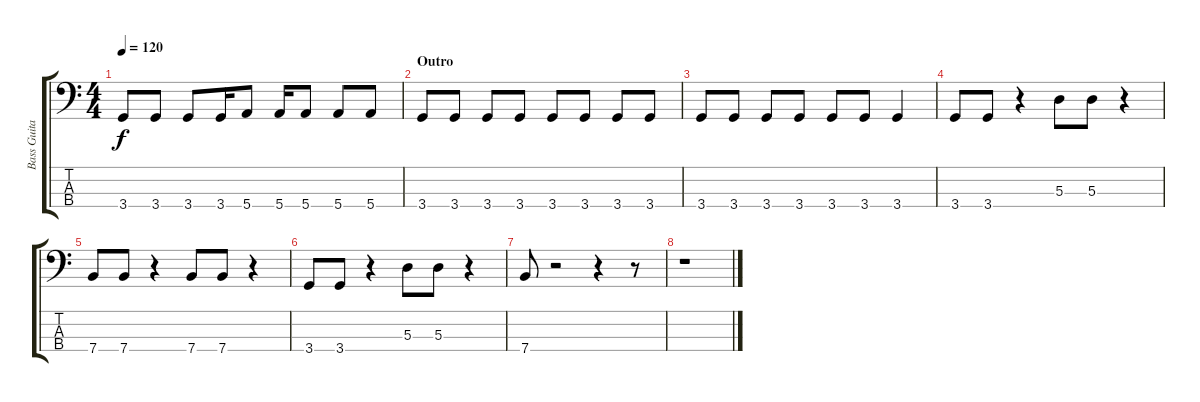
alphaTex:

\track ("Bass Guitar" "Bass Guita") {instrument electricbasspick}
\staff {score tabs}
\tuning (G2 D2 A1 E1) {hide}
\ts (4 4)
\tempo 120
\clef f4
\ks c
3.4.8{dy f} 3.4.8 3.4.8 3.4.16 5.4.8 5.4.16 5.4.8 5.4.8 5.4.8 |
\section ("" "Outro")
3.4.8 3.4.8 3.4.8 3.4.8 3.4.8 3.4.8 3.4.8 3.4.8 |
3.4.8 3.4.8 3.4.8 3.4.8 3.4.8 3.4.8 3.4.4 |
3.4.8 3.4.8 r.4 5.3.8 5.3.8 r.4 |
7.4.8 7.4.8 r.4 7.4.8 7.4.8 r.4 |
3.4.8 3.4.8 r.4 5.3.8 5.3.8 r.4 |
7.4.8 r.2 r.4 r.8 |
r.1
